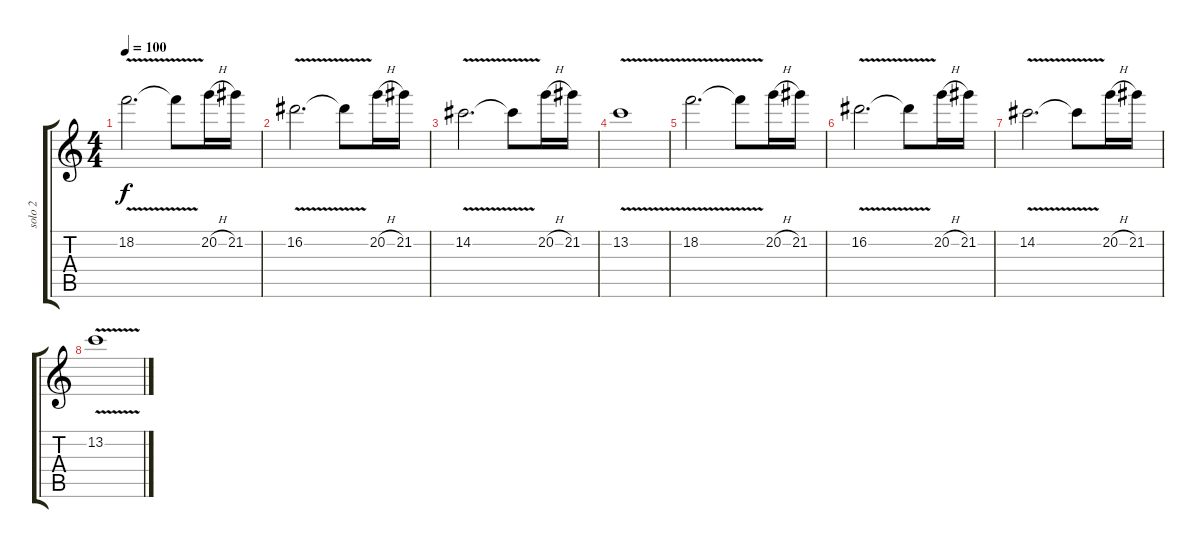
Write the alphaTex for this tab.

\track ("solo 2" "solo 2") {instrument distortionguitar}
\staff {score tabs}
\tuning (E4 B3 G3 D3 A2 E2) {hide}
\ts (4 4)
\tempo 100
\clef g2
\ks c
18.2{v}.2{d dy f} 18.2{t}.8 20.2{h}.16 21.2.16 |
16.2{v}.2{d} 16.2{t}.8 20.2{h}.16 21.2.16 |
14.2{v}.2{d} 14.2{t}.8 20.2{h}.16 21.2.16 |
13.2{v}.1 |
18.2{v}.2{d} 18.2{t}.8 20.2{h}.16 21.2.16 |
16.2{v}.2{d} 16.2{t}.8 20.2{h}.16 21.2.16 |
14.2{v}.2{d} 14.2{t}.8 20.2{h}.16 21.2.16 |
13.2{v}.1
